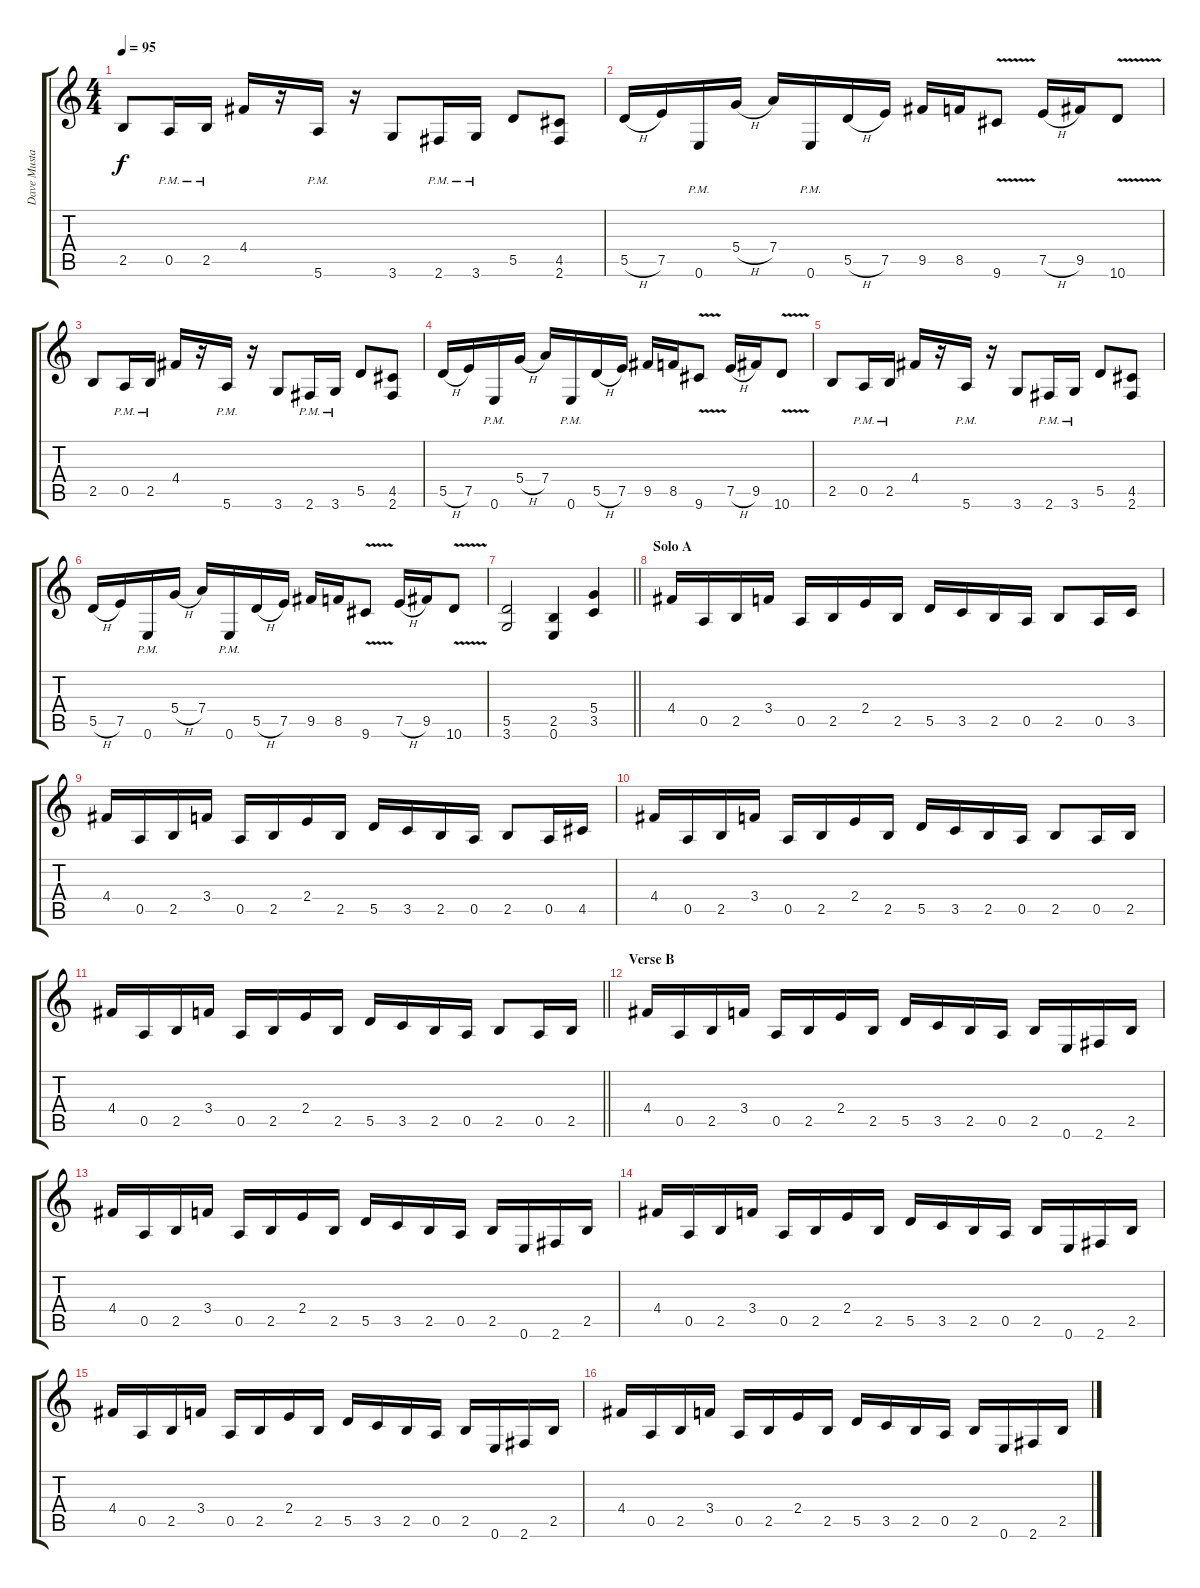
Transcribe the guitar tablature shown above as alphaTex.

\track ("Dave Mustaine" "Dave Musta") {instrument distortionguitar}
\staff {score tabs}
\tuning (E4 B3 G3 D3 A2 E2) {hide}
\ts (4 4)
\tempo 95
\clef g2
\ks c
2.5.8{dy f} 0.5{pm}.16 2.5{pm}.16 4.4.16 r.16 5.6{pm}.16 r.16 3.6.8 2.6{pm}.16 3.6{pm}.16 5.5.8 (4.5 2.6).8 |
5.5{h}.16 7.5.16 0.6{pm}.16 5.4{h}.16 7.4.16 0.6{pm}.16 5.5{h}.16 7.5.16 9.5.16 8.5.16 9.6{v}.8 7.5{h}.16 9.5.16 10.6{v}.8 |
2.5.8 0.5{pm}.16 2.5{pm}.16 4.4.16 r.16 5.6{pm}.16 r.16 3.6.8 2.6{pm}.16 3.6{pm}.16 5.5.8 (4.5 2.6).8 |
5.5{h}.16 7.5.16 0.6{pm}.16 5.4{h}.16 7.4.16 0.6{pm}.16 5.5{h}.16 7.5.16 9.5.16 8.5.16 9.6{v}.8 7.5{h}.16 9.5.16 10.6{v}.8 |
2.5.8 0.5{pm}.16 2.5{pm}.16 4.4.16 r.16 5.6{pm}.16 r.16 3.6.8 2.6{pm}.16 3.6{pm}.16 5.5.8 (4.5 2.6).8 |
5.5{h}.16 7.5.16 0.6{pm}.16 5.4{h}.16 7.4.16 0.6{pm}.16 5.5{h}.16 7.5.16 9.5.16 8.5.16 9.6{v}.8 7.5{h}.16 9.5.16 10.6{v}.8 |
\barLineRight lightlight
(5.5 3.6).2 (2.5 0.6).4 (5.4 3.5).4 |
\section ("" "Solo A")
4.4.16 0.5.16 2.5.16 3.4.16 0.5.16 2.5.16 2.4.16 2.5.16 5.5.16 3.5.16 2.5.16 0.5.16 2.5.8 0.5.16 3.5.16 |
4.4.16 0.5.16 2.5.16 3.4.16 0.5.16 2.5.16 2.4.16 2.5.16 5.5.16 3.5.16 2.5.16 0.5.16 2.5.8 0.5.16 4.5.16 |
4.4.16 0.5.16 2.5.16 3.4.16 0.5.16 2.5.16 2.4.16 2.5.16 5.5.16 3.5.16 2.5.16 0.5.16 2.5.8 0.5.16 2.5.16 |
\barLineRight lightlight
4.4.16 0.5.16 2.5.16 3.4.16 0.5.16 2.5.16 2.4.16 2.5.16 5.5.16 3.5.16 2.5.16 0.5.16 2.5.8 0.5.16 2.5.16 |
\section ("" "Verse B")
4.4.16 0.5.16 2.5.16 3.4.16 0.5.16 2.5.16 2.4.16 2.5.16 5.5.16 3.5.16 2.5.16 0.5.16 2.5.16 0.6.16 2.6.16 2.5.16 |
4.4.16 0.5.16 2.5.16 3.4.16 0.5.16 2.5.16 2.4.16 2.5.16 5.5.16 3.5.16 2.5.16 0.5.16 2.5.16 0.6.16 2.6.16 2.5.16 |
4.4.16 0.5.16 2.5.16 3.4.16 0.5.16 2.5.16 2.4.16 2.5.16 5.5.16 3.5.16 2.5.16 0.5.16 2.5.16 0.6.16 2.6.16 2.5.16 |
4.4.16 0.5.16 2.5.16 3.4.16 0.5.16 2.5.16 2.4.16 2.5.16 5.5.16 3.5.16 2.5.16 0.5.16 2.5.16 0.6.16 2.6.16 2.5.16 |
4.4.16 0.5.16 2.5.16 3.4.16 0.5.16 2.5.16 2.4.16 2.5.16 5.5.16 3.5.16 2.5.16 0.5.16 2.5.16 0.6.16 2.6.16 2.5.16
